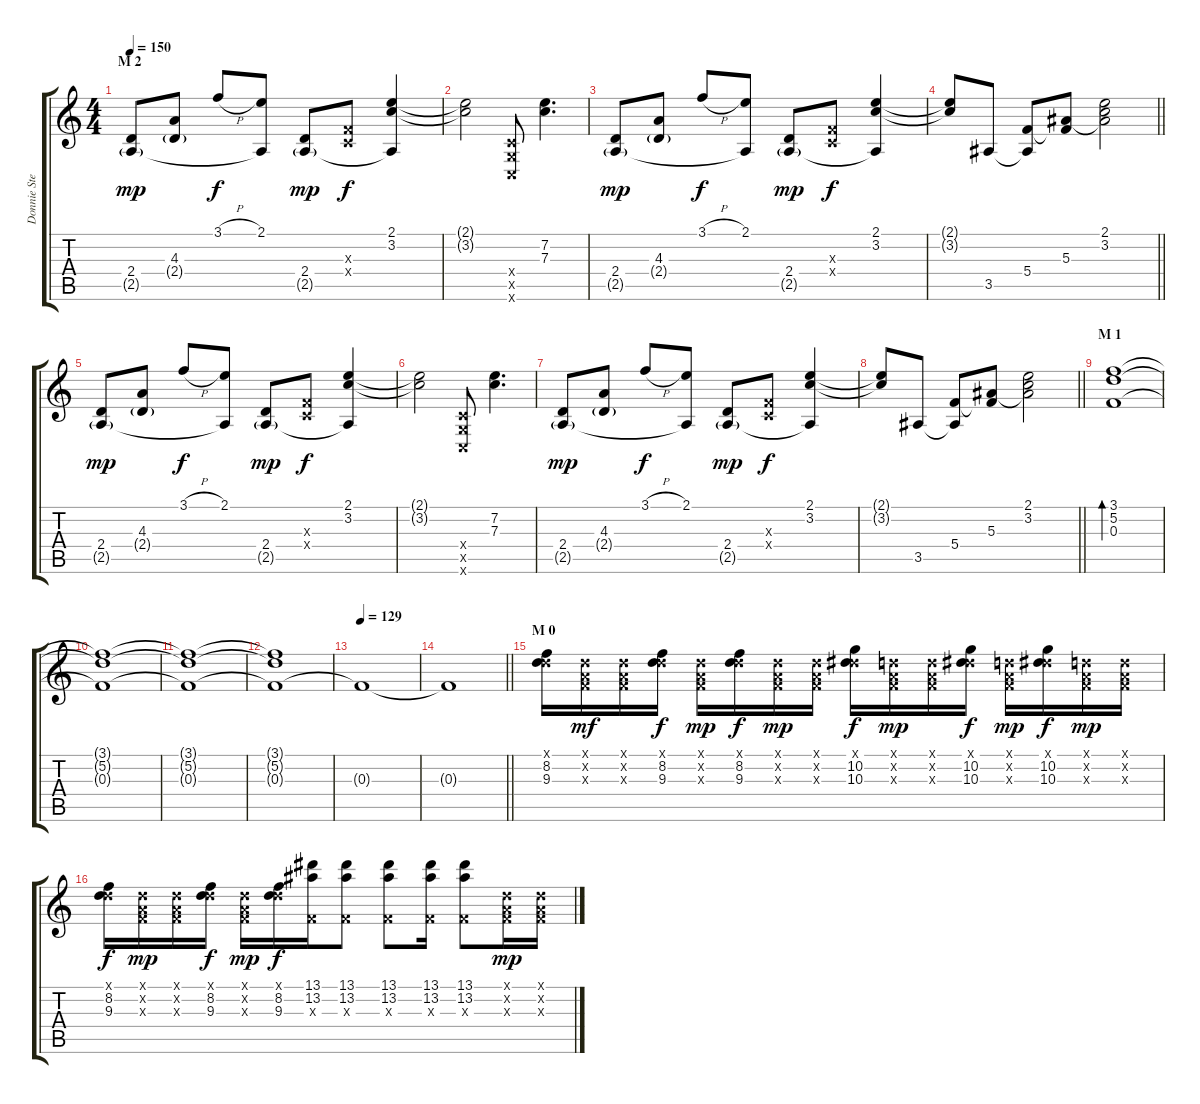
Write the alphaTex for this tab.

\track ("Donnie Steele" "Donnie Ste") {instrument distortionguitar}
\staff {score tabs}
\tuning (D4 A3 F3 C3 G2 C2) {hide}
\ts (4 4)
\section ("" "M 2")
\tempo 150
\clef g2
\ks c
(2.4 2.5{g}).8{dy mp} (4.3 2.4{g}).8 3.1{h}.8{dy f} (2.1 2.5{t}).8 (2.4 2.5{g}).8{dy mp} (0.3{x} 0.4{x}).8{dy f} (2.1 3.2 2.5{t}).4 |
(2.1{t} 3.2{t}).2 (0.4{x} 0.5{x} 0.6{x}).8 (7.2 7.3).4{d} |
(2.4 2.5{g}).8{dy mp} (4.3 2.4{g}).8 3.1{h}.8{dy f} (2.1 2.5{t}).8 (2.4 2.5{g}).8{dy mp} (0.3{x} 0.4{x}).8{dy f} (2.1 3.2 2.5{t}).4 |
\barLineRight lightlight
(2.1{t} 3.2{t}).8 3.5.8 (5.4 3.5{t}).8 (5.3 5.4{t}).8 (2.1 3.2 5.3{t}).2 |
(2.4 2.5{g}).8{dy mp} (4.3 2.4{g}).8 3.1{h}.8{dy f} (2.1 2.5{t}).8 (2.4 2.5{g}).8{dy mp} (0.3{x} 0.4{x}).8{dy f} (2.1 3.2 2.5{t}).4 |
(2.1{t} 3.2{t}).2 (0.4{x} 0.5{x} 0.6{x}).8 (7.2 7.3).4{d} |
(2.4 2.5{g}).8{dy mp} (4.3 2.4{g}).8 3.1{h}.8{dy f} (2.1 2.5{t}).8 (2.4 2.5{g}).8{dy mp} (0.3{x} 0.4{x}).8{dy f} (2.1 3.2 2.5{t}).4 |
\barLineRight lightlight
(2.1{t} 3.2{t}).8 3.5.8 (5.4 3.5{t}).8 (5.3 5.4{t}).8 (2.1 3.2 5.3{t}).2 |
\section ("" "M 1")
(3.1 5.2 0.3).1{bd 480 balance 8} |
(3.1{t} 5.2{t} 0.3{t}).1 |
(3.1{t} 5.2{t} 0.3{t}).1 |
(3.1{t} 5.2{t} 0.3{t}).1 |
\tempo 129
0.3{t}.1 |
\barLineRight lightlight
0.3{t}.1 |
\section ("" "M 0")
(0.1{x} 8.2 9.3).16{balance 16 instrument electricguitarclean} (0.1{x} 0.2{x} 0.3{x}).16{dy mf} (0.1{x} 0.2{x} 0.3{x}).16 (0.1{x} 8.2 9.3).16{dy f} (0.1{x} 0.2{x} 0.3{x}).16{dy mp} (0.1{x} 8.2 9.3).16{dy f} (0.1{x} 0.2{x} 0.3{x}).16{dy mp} (0.1{x} 0.2{x} 0.3{x}).16 (0.1{x} 10.2 10.3).16{dy f} (0.1{x} 0.2{x} 0.3{x}).16{dy mp} (0.1{x} 0.2{x} 0.3{x}).16 (0.1{x} 10.2 10.3).16{dy f} (0.1{x} 0.2{x} 0.3{x}).16{dy mp} (0.1{x} 10.2 10.3).16{dy f} (0.1{x} 0.2{x} 0.3{x}).16{dy mp} (0.1{x} 0.2{x} 0.3{x}).16 |
(0.1{x} 8.2 9.3).16{dy f} (0.1{x} 0.2{x} 0.3{x}).16{dy mp} (0.1{x} 0.2{x} 0.3{x}).16 (0.1{x} 8.2 9.3).16{dy f} (0.1{x} 0.2{x} 0.3{x}).16{dy mp} (0.1{x} 8.2 9.3).16{dy f} (13.1 13.2 0.3{x}).16 (13.1 13.2 0.3{x}).8 (13.1 13.2 0.3{x}).8 (13.1 13.2 0.3{x}).16 (13.1 13.2 0.3{x}).8 (0.1{x} 0.2{x} 0.3{x}).16{dy mp} (0.1{x} 0.2{x} 0.3{x}).16
